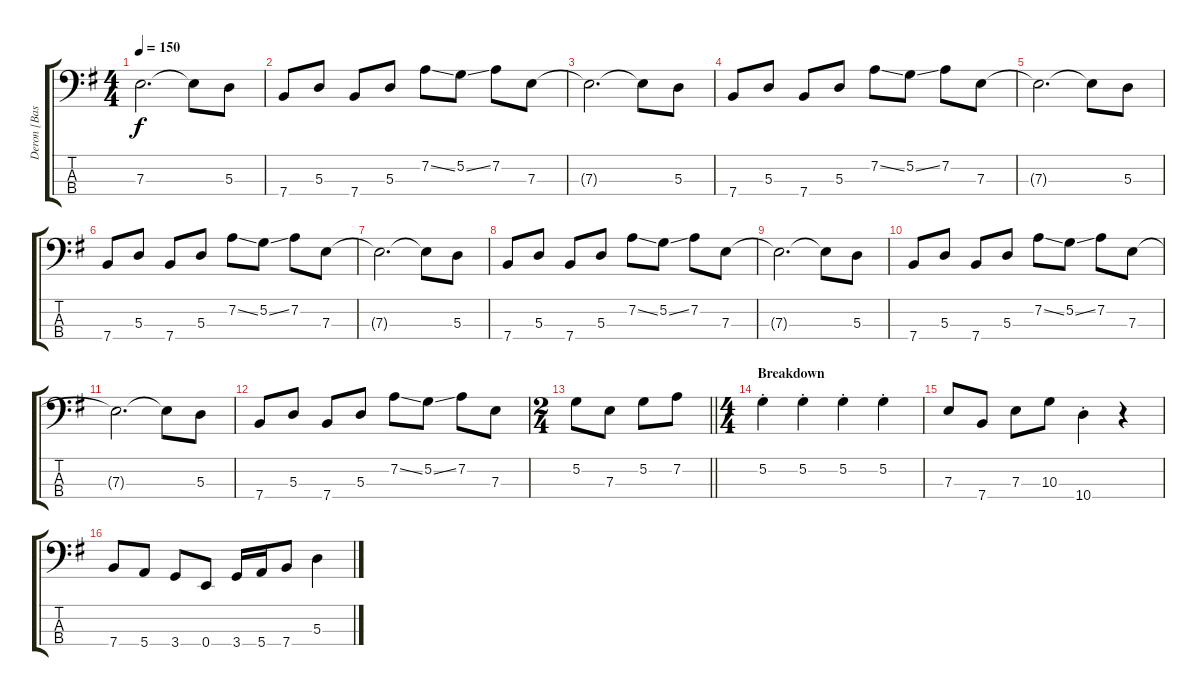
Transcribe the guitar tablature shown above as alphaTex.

\track ("Deron [Bass]" "Deron [Bas") {instrument electricbasspick}
\staff {score tabs}
\tuning (G2 D2 A1 E1) {hide}
\ts (4 4)
\tempo 150
\clef f4
\ks g
7.3{t}.2{d dy f} 7.3{t}.8 5.3.8 |
7.4.8 5.3.8 7.4.8 5.3.8 7.2{ss}.8 5.2{ss}.8 7.2.8 7.3.8 |
7.3{t}.2{d} 7.3{t}.8 5.3.8 |
7.4.8 5.3.8 7.4.8 5.3.8 7.2{ss}.8 5.2{ss}.8 7.2.8 7.3.8 |
7.3{t}.2{d} 7.3{t}.8 5.3.8 |
7.4.8 5.3.8 7.4.8 5.3.8 7.2{ss}.8 5.2{ss}.8 7.2.8 7.3.8 |
7.3{t}.2{d} 7.3{t}.8 5.3.8 |
7.4.8 5.3.8 7.4.8 5.3.8 7.2{ss}.8 5.2{ss}.8 7.2.8 7.3.8 |
7.3{t}.2{d} 7.3{t}.8 5.3.8 |
7.4.8 5.3.8 7.4.8 5.3.8 7.2{ss}.8 5.2{ss}.8 7.2.8 7.3.8 |
7.3{t}.2{d} 7.3{t}.8 5.3.8 |
7.4.8 5.3.8 7.4.8 5.3.8 7.2{ss}.8 5.2{ss}.8 7.2.8 7.3.8 |
\ts (2 4)
\barLineRight lightlight
5.2.8 7.3.8 5.2.8 7.2.8 |
\ts (4 4)
\section ("" "Breakdown")
5.2{st}.4 5.2{st}.4 5.2{st}.4 5.2{st}.4 |
7.3.8 7.4.8 7.3.8 10.3.8 10.4{st}.4 r.4 |
7.4.8 5.4.8 3.4.8 0.4.8 3.4.16 5.4.16 7.4.8 5.3.4
